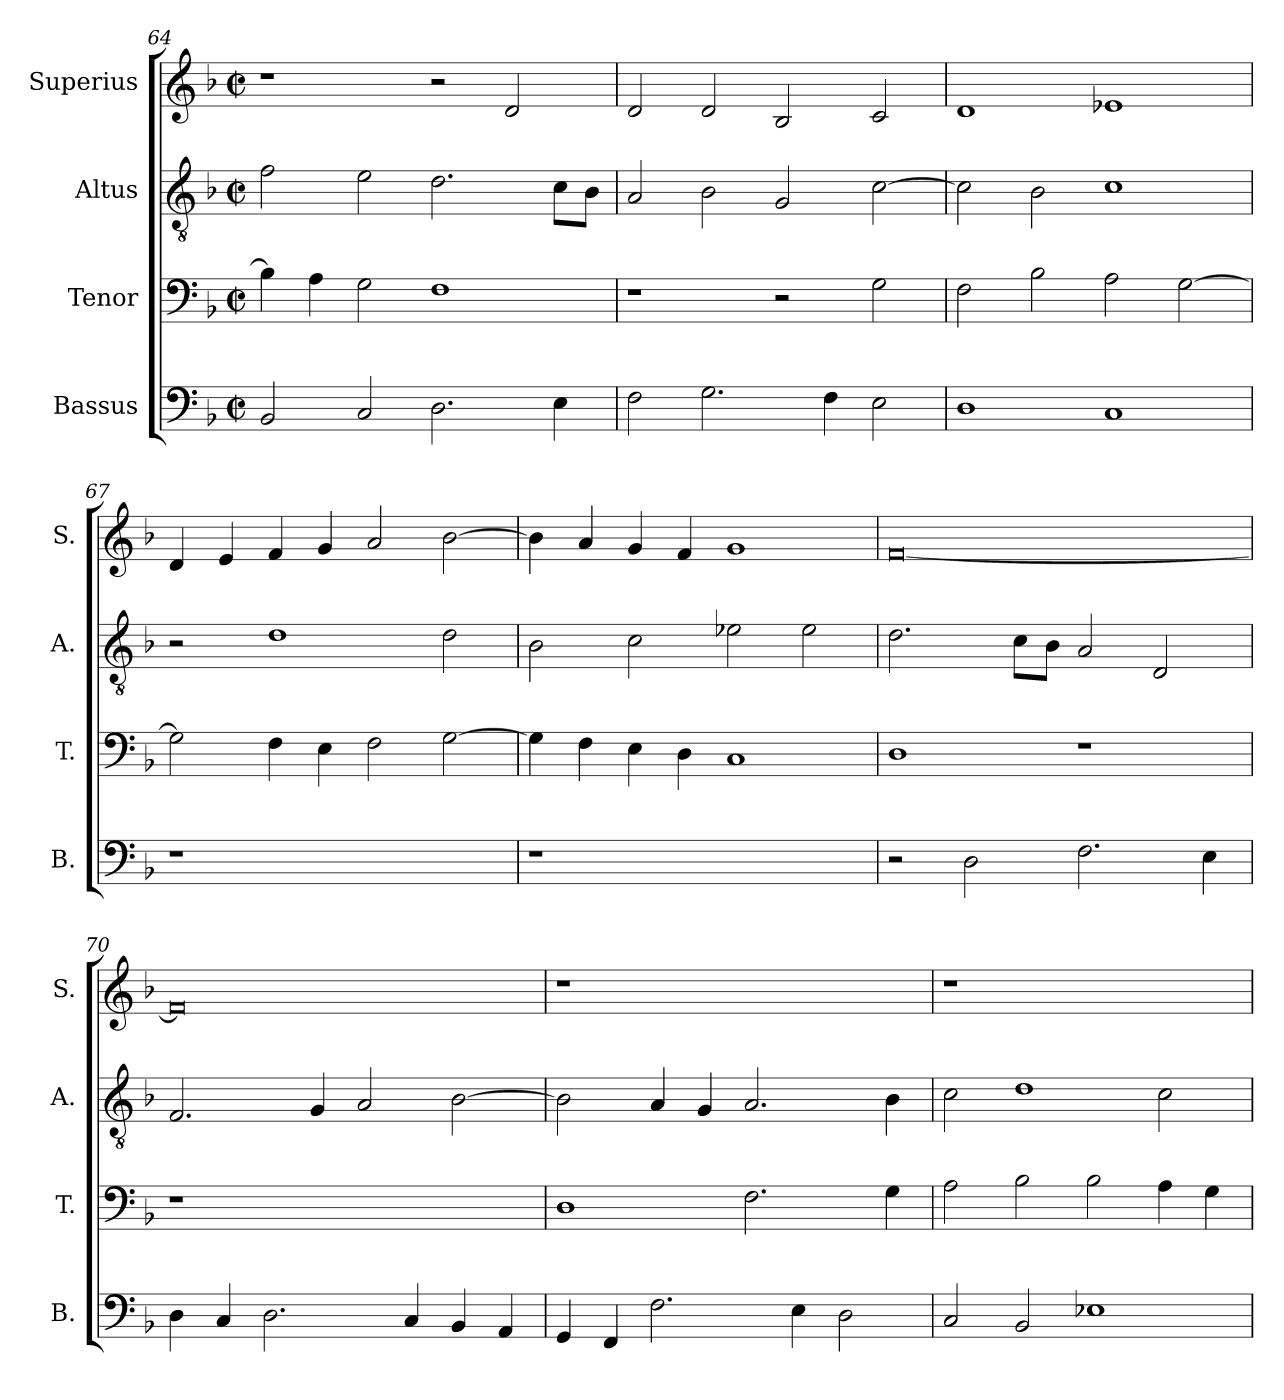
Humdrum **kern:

**kern	**kern	**kern	**kern
*part4	*part3	*part2	*part1
*staff4	*staff3	*staff2	*staff1
*I"Bassus	*I"Tenor	*I"Altus	*I"Superius
*I'B.	*I'T.	*I'A.	*I'S.
*clefF4	*clefF4	*clefGv2	*clefG2
*	*	*ITrd7c12	*
*k[b-]	*k[b-]	*k[b-]	*k[b-]
*F:	*F:	*F:	*F:
*M2/2	*M2/2	*M2/2	*M2/2
*met(c|)	*met(c|)	*met(c|)	*met(c|)
=64	=64	=64	=64
2BB-i/	4B-i\]	2Fi\	1r
.	4Ai\	.	.
2Ci/	2Gi\	2Ei\	.
2.Di\	1Fi	2.Di\	2r
.	.	.	2di/
4Ei\	.	8Ci\L	.
.	.	8BB-i\J	.
=65	=65	=65	=65
2Fi\	1r	2AAi/	2di/
2.Gi\	.	2BB-i\	2di/
.	2r	2GGi/	2B-i/
4Fi\	.	.	.
2Ei\	2Gi\	[>2Ci\	2ci/
=66	=66	=66	=66
1Di	2Fi\	2Ci\]	1di
.	2B-i\	2BB-i\	.
1Ci	2Ai\	1Ci	1e-Xi
.	[>2Gi\	.	.
!!LO:PB:g=z
=67	=67	=67	=67
!LO:N:vis=1	!	!	!
1r	2Gi\]	2r	4di/
.	.	.	4ei/
.	4Fi\	1Di	4fi/
.	4Ei\	.	4gi/
1ryy	2Fi\	.	2ai/
.	[>2Gi\	2Di\	[>2b-i\
=68	=68	=68	=68
!LO:N:vis=1	!	!	!
1r	4Gi\]	2BB-i\	4b-i\]
.	4Fi\	.	4ai/
.	4Ei\	2Ci\	4gi/
.	4Di\	.	4fi/
1ryy	1Ci	2E-Xi\	1gi
.	.	2E-i\	.
=69	=69	=69	=69
2r	1Di	2.Di\	[<0fi
2Di\	.	.	.
.	.	8Ci\L	.
.	.	8BB-i\J	.
2.Fi\	1r	2AAi/	.
.	.	2DDi/	.
4Ei\	.	.	.
=70	=70	=70	=70
!	!LO:N:vis=1	!	!
4Di\	1r	2.FFi/	0fi]
4Ci/	.	.	.
2.Di\	.	.	.
.	.	4GGi/	.
.	1ryy	2AAi/	.
4Ci/	.	.	.
4BB-i/	.	[>2BB-i\	.
4AAi/	.	.	.
!!LO:LB:g=z
=71	=71	=71	=71
!	!	!	!LO:N:vis=1
4GGi/	1Di	2BB-i\]	1r
4FFi/	.	.	.
2.Fi\	.	4AAi/	.
.	.	4GGi/	.
.	2.Fi\	2.AAi/	1ryy
4Ei\	.	.	.
2Di\	.	.	.
.	4Gi\	4BB-i\	.
=72	=72	=72	=72
!	!	!	!LO:N:vis=1
2Ci/	2Ai\	2Ci\	1r
2BB-i/	2B-i\	1Di	.
1E-Xi	2B-i\	.	1ryy
.	4Ai\	2Ci\	.
.	4Gi\	.	.
=	=	=	=
*-	*-	*-	*-
